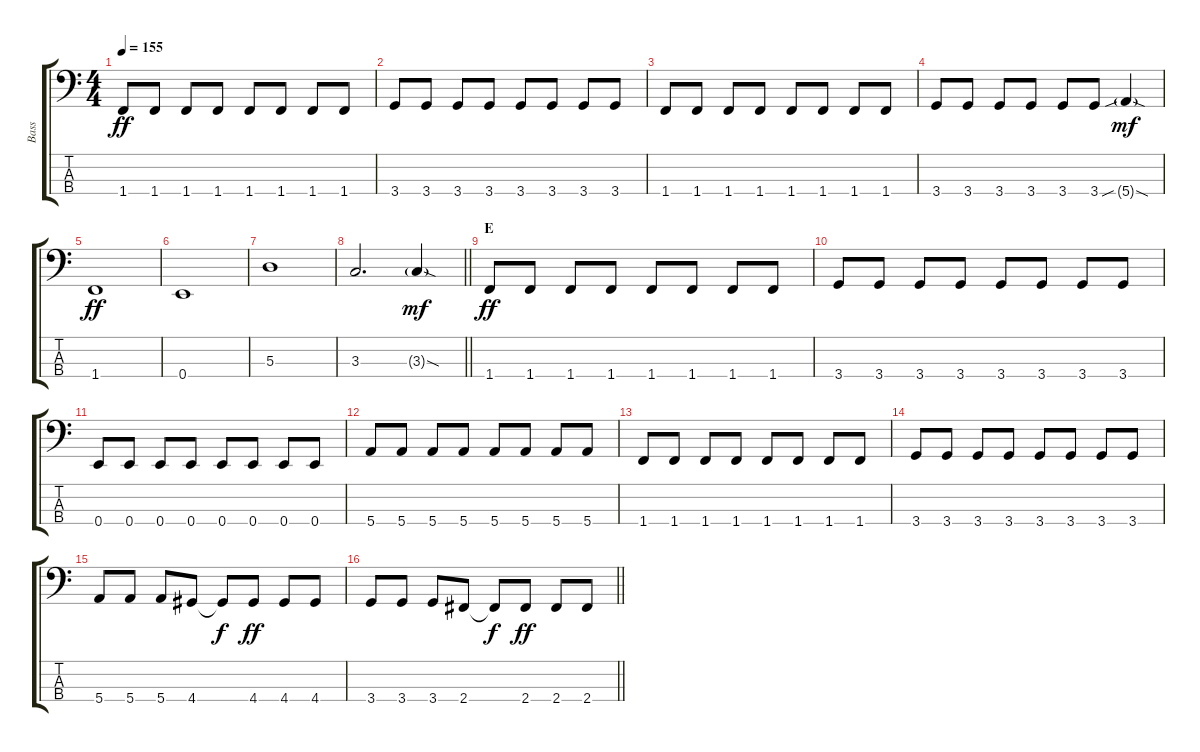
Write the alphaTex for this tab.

\track ("Bass" "Bass") {instrument electricbasspick}
\staff {score tabs}
\tuning (G2 D2 A1 E1) {hide}
\ts (4 4)
\tempo 155
\clef f4
\ks c
1.4.8{dy ff} 1.4.8 1.4.8 1.4.8 1.4.8 1.4.8 1.4.8 1.4.8 |
3.4.8 3.4.8 3.4.8 3.4.8 3.4.8 3.4.8 3.4.8 3.4.8 |
1.4.8 1.4.8 1.4.8 1.4.8 1.4.8 1.4.8 1.4.8 1.4.8 |
3.4.8 3.4.8 3.4.8 3.4.8 3.4.8 3.4.8 5.4{sib sod g}.4{dy mf} |
1.4.1{dy ff} |
0.4.1 |
5.3.1 |
\barLineRight lightlight
3.3.2{d} 3.3{sod g}.4{dy mf} |
\section ("" "E")
1.4.8{dy ff} 1.4.8 1.4.8 1.4.8 1.4.8 1.4.8 1.4.8 1.4.8 |
3.4.8 3.4.8 3.4.8 3.4.8 3.4.8 3.4.8 3.4.8 3.4.8 |
0.4.8 0.4.8 0.4.8 0.4.8 0.4.8 0.4.8 0.4.8 0.4.8 |
5.4.8 5.4.8 5.4.8 5.4.8 5.4.8 5.4.8 5.4.8 5.4.8 |
1.4.8 1.4.8 1.4.8 1.4.8 1.4.8 1.4.8 1.4.8 1.4.8 |
3.4.8 3.4.8 3.4.8 3.4.8 3.4.8 3.4.8 3.4.8 3.4.8 |
5.4.8 5.4.8 5.4.8 4.4.8 4.4{t}.8{dy f} 4.4.8{dy ff} 4.4.8 4.4.8 |
\barLineRight lightlight
3.4.8 3.4.8 3.4.8 2.4.8 2.4{t}.8{dy f} 2.4.8{dy ff} 2.4.8 2.4.8
